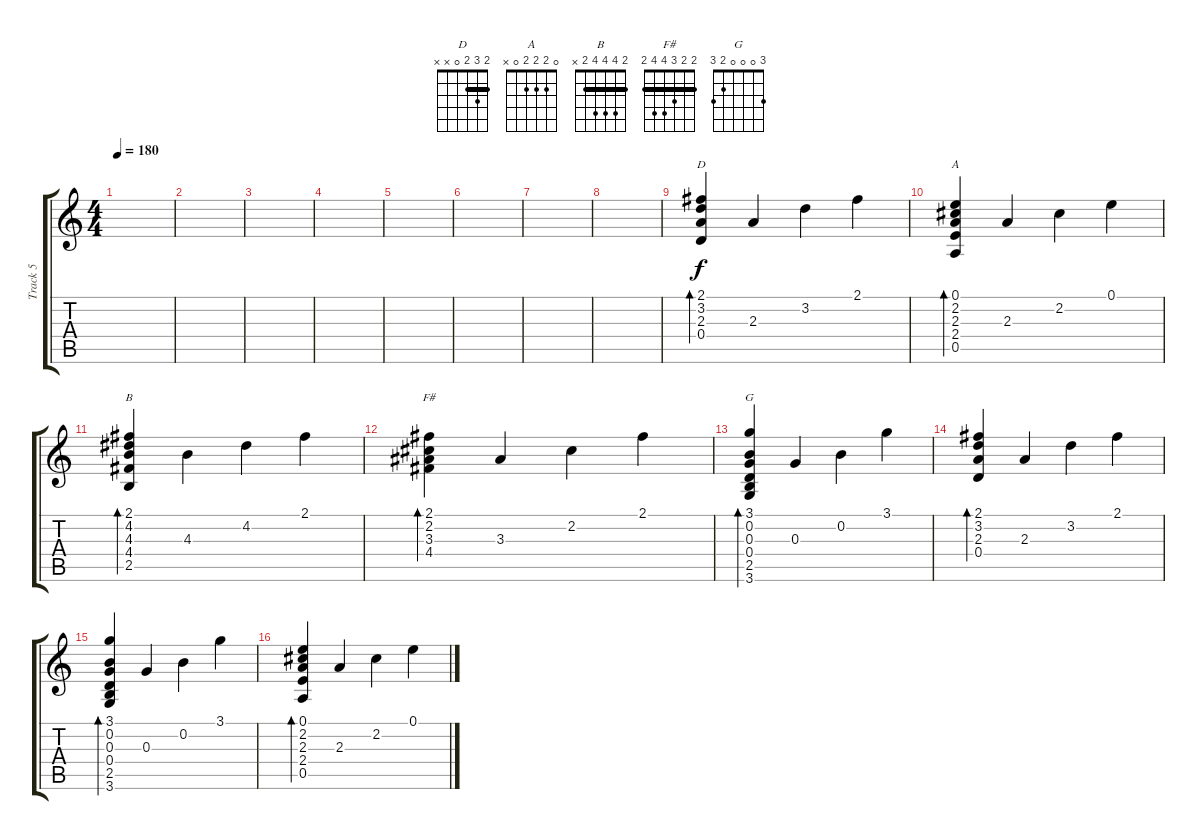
\track ("Track 5" "Track 5") {instrument acousticguitarsteel}
\staff {score tabs}
\tuning (E4 B3 G3 D3 A2 E2) {hide}
\chord ("D" 2 3 2 0 x x) {barre 2}
\chord ("A" 0 2 2 2 0 x)
\chord ("B" 2 4 4 4 2 x) {barre 2}
\chord ("F#" 2 2 3 4 4 2) {barre 2}
\chord ("G" 3 0 0 0 2 3)
\ts (4 4)
\tempo 180
\clef g2
\ks c
|
|
|
|
|
|
|
|
(2.1 3.2 2.3 0.4).4{bd 60 ch "D"} 2.3.4 3.2.4 2.1.4 |
(0.1 2.2 2.3 2.4 0.5).4{bd 120 ch "A"} 2.3.4 2.2.4 0.1.4 |
(2.1 4.2 4.3 4.4 2.5).4{bd 60 ch "B"} 4.3.4 4.2.4 2.1.4 |
(2.1 2.2 3.3 4.4).4{bd 60 ch "F#"} 3.3.4 2.2.4 2.1.4 |
(3.1 0.2 0.3 0.4 2.5 3.6).4{bd 60 ch "G"} 0.3.4 0.2.4 3.1.4 |
(2.1 3.2 2.3 0.4).4{bd 60} 2.3.4 3.2.4 2.1.4 |
(3.1 0.2 0.3 0.4 2.5 3.6).4{bd 60} 0.3.4 0.2.4 3.1.4 |
(0.1 2.2 2.3 2.4 0.5).4{bd 60} 2.3.4 2.2.4 0.1.4
